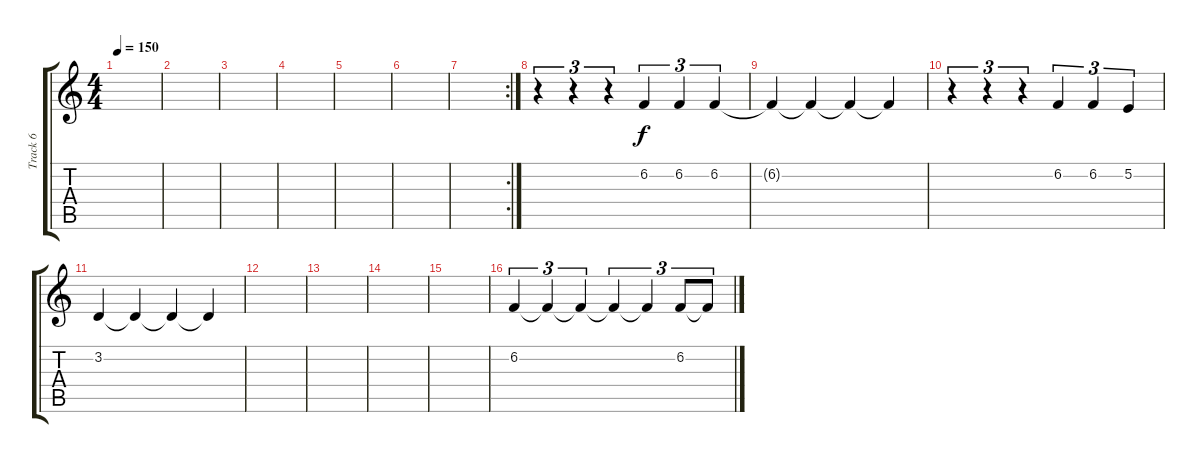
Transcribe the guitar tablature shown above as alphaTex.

\track ("Track 6" "Track 6") {instrument lead6voice}
\staff {score tabs}
\tuning (E4 B3 G3 D3 A2 D2) {hide}
\ts (4 4)
\tempo 150
\clef g2
\ks c
|
|
|
|
|
|
\rc 2
|
r.4{tu (3 2)} r.4{tu (3 2)} r.4{tu (3 2)} 6.2.4{tu (3 2)} 6.2.4{tu (3 2)} 6.2.4{tu (3 2)} |
6.2{t}.4 6.2{t}.4 6.2{t}.4 6.2{t}.4 |
r.4{tu (3 2)} r.4{tu (3 2)} r.4{tu (3 2)} 6.2.4{tu (3 2)} 6.2.4{tu (3 2)} 5.2.4{tu (3 2)} |
3.2.4 3.2{t}.4 3.2{t}.4 3.2{t}.4 |
|
|
|
|
6.2.4{tu (3 2)} 6.2{t}.4{tu (3 2)} 6.2{t}.4{tu (3 2)} 6.2{t}.4{tu (3 2)} 6.2{t}.4{tu (3 2)} 6.2.8{tu (3 2)} 6.2{t}.8{tu (3 2)}
